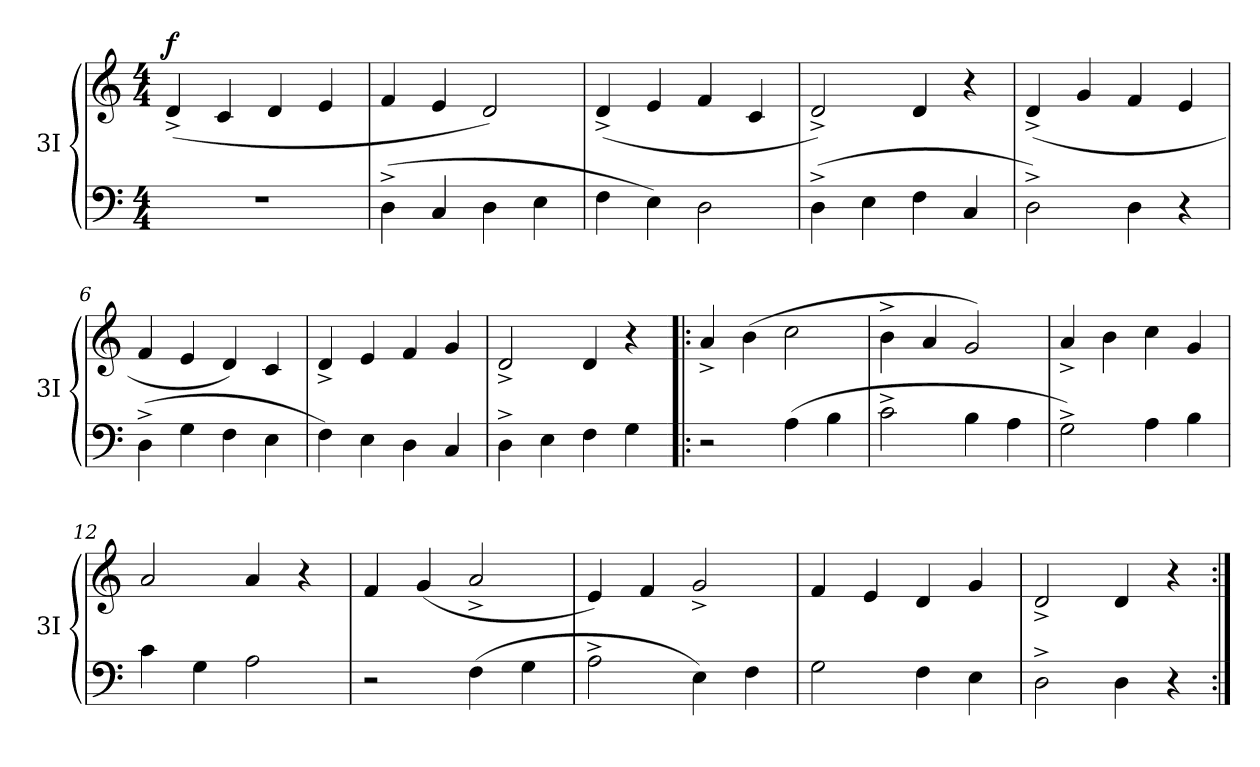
**kern	**kern	**dynam
*part2	*part1	*part1
*staff2	*staff1	*staff1
*I"3I	*I"3I	*
*I'3I	*I'3I	*
*clefF4	*clefG2	*
*M4/4	*M4/4	*
*MM160	*MM160	*
=1	=1	=1
!	!	!LO:DY:a
1r	(4d^/	f
.	4c/	.
.	4d/	.
.	4e/	.
=2	=2	=2
(4D^\	4f/	.
4C/	4e/	.
4D\	2d/)	.
4E\	.	.
=3	=3	=3
4F\	(4d^/	.
4E\)	4e/	.
2D\	4f/	.
.	4c/	.
=4	=4	=4
(4D^\	2d^/)	.
4E\	.	.
4F\	4d/	.
4C/	4r	.
=5	=5	=5
2D^\)	(4d^/	.
.	4g/	.
4D\	4f/	.
4r	4e/	.
=6	=6	=6
(4D^\	4f/	.
4G\	4e/	.
4F\	4d/)	.
4E\	4c/	.
=7	=7	=7
4F\)	4d^/	.
4E\	4e/	.
4D\	4f/	.
4C/	4g/	.
=8	=8	=8
4D^\	2d^/	.
4E\	.	.
4F\	4d/	.
4G\	4r	.
!!LO:LB:g=z
=9!|:	=9!|:	=9!|:
2r	4a^/	.
.	(4b\	.
(4A\	2cc\	.
4B\	.	.
=10	=10	=10
2c^\	4b^\	.
.	4a/	.
4B\	2g/)	.
4A\	.	.
=11	=11	=11
2G^\)	4a^/	.
.	4b\	.
4A\	4cc\	.
4B\	4g/	.
=12	=12	=12
4c\	2a/	.
4G\	.	.
2A\	4a/	.
.	4r	.
=13	=13	=13
2r	4f/	.
.	(4g/	.
(4F\	2a^/	.
4G\	.	.
=14	=14	=14
2A^\	4e/)	.
.	4f/	.
4E\)	2g^/	.
4F\	.	.
=15	=15	=15
2G\	4f/	.
.	4e/	.
4F\	4d/	.
4E\	4g/	.
=16	=16	=16
2D^\	2d^/	.
4D\	4d/	.
4r	4r	.
=:|!	=:|!	=:|!
*-	*-	*-
